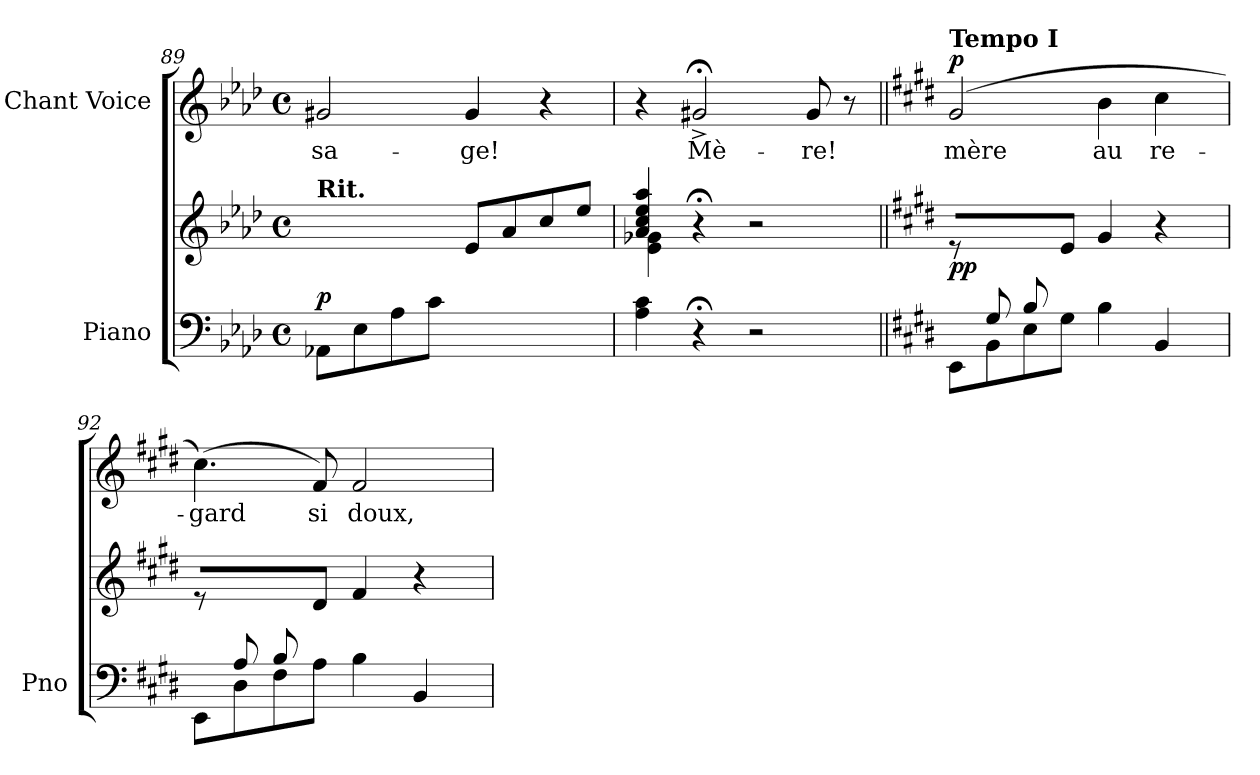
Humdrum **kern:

**kern	**kern	**dynam	**kern	**text	**dynam
*part2	*part2	*part2	*part1	*part1	*part1
*staff3	*staff2	*staff2/3	*staff1	*staff1	*staff1
*I"Piano	*	*	*I"Chant Voice	*	*
*I'Pno	*	*	*	*	*
*clefF4	*clefG2	*	*clefG2	*	*
*k[b-e-a-d-]	*k[b-e-a-d-]	*	*k[b-e-a-d-]	*	*
*M4/4	*M4/4	*	*M4/4	*	*
*met(c)	*met(c)	*	*met(c)	*	*
=89	=89	=89	=89	=89	=89
*	*^	*	*	*	*
!	!LO:TX:a:B:t=Rit.	!	!	!	!	!
!	!	!	!LO:DY:a=2	!	!	!
(8AA-X\L	1ryy	2ryy	p	2g#X/	-sa-	.
8E-\	.	.	.	.	.	.
8A-\	.	.	.	.	.	.
8c\J	.	.	.	.	.	.
2ryy	.	8e-/L	.	4g#/	-ge!	.
.	.	8a-/	.	.	.	.
.	.	8cc/	.	4r	.	.
.	.	8ee-/J)	.	.	.	.
=90	=90	=90	=90	=90	=90	=90
4A-\ 4c\	4a-/ 4cc/ 4ee-/ 4aa-/	4e-\ 4g-X\	.	4r	.	.
4r;<	4r;<	2.ryy	.	2g#X;<^>/	Mè-	.
2r	2r	.	.	.	.	.
.	.	.	.	8g#/	-re!	.
.	.	.	.	8r	.	.
*	*v	*v	*	*	*	*
=91||	=91||	=91||	=91||	=91||	=91||
*k[f#c#g#d#]	*k[f#c#g#d#]	*	*k[f#c#g#d#]	*	*
*^	*	*	*	*	*
!	!	!	!	!LO:TX:a:B:t=Tempo I	!	!
!	!	!	!LO:DY:b	!	!	!LO:DY:a
8ryy	8EE\L	8r	pp	(2g#/	mère	p
(8G#/L	8BB\	4ryy	.	.	.	.
8B/	8E\	.	.	.	.	.
2ryy	8G#\J	8e/J)	.	.	.	.
.	4B\	4g#/	.	4b\	au	.
.	4BB/	4r	.	4cc#\	re-	.
8ryy	.	.	.	.	.	.
=92	=92	=92	=92	=92	=92	=92
8ryy	8EE\L	8r	.	(4.cc#\)	-gard	.
(8A/L	8D#\	4ryy	.	.	.	.
8B/	8F#\	.	.	.	.	.
2ryy	8A\J	8d#/J)	.	8f#/)	si	.
.	4B\	4f#/	.	2f#/	doux,	.
.	4BB/	4r	.	.	.	.
8ryy	.	.	.	.	.	.
*v	*v	*	*	*	*	*
=	=	=	=	=	=
*-	*-	*-	*-	*-	*-
